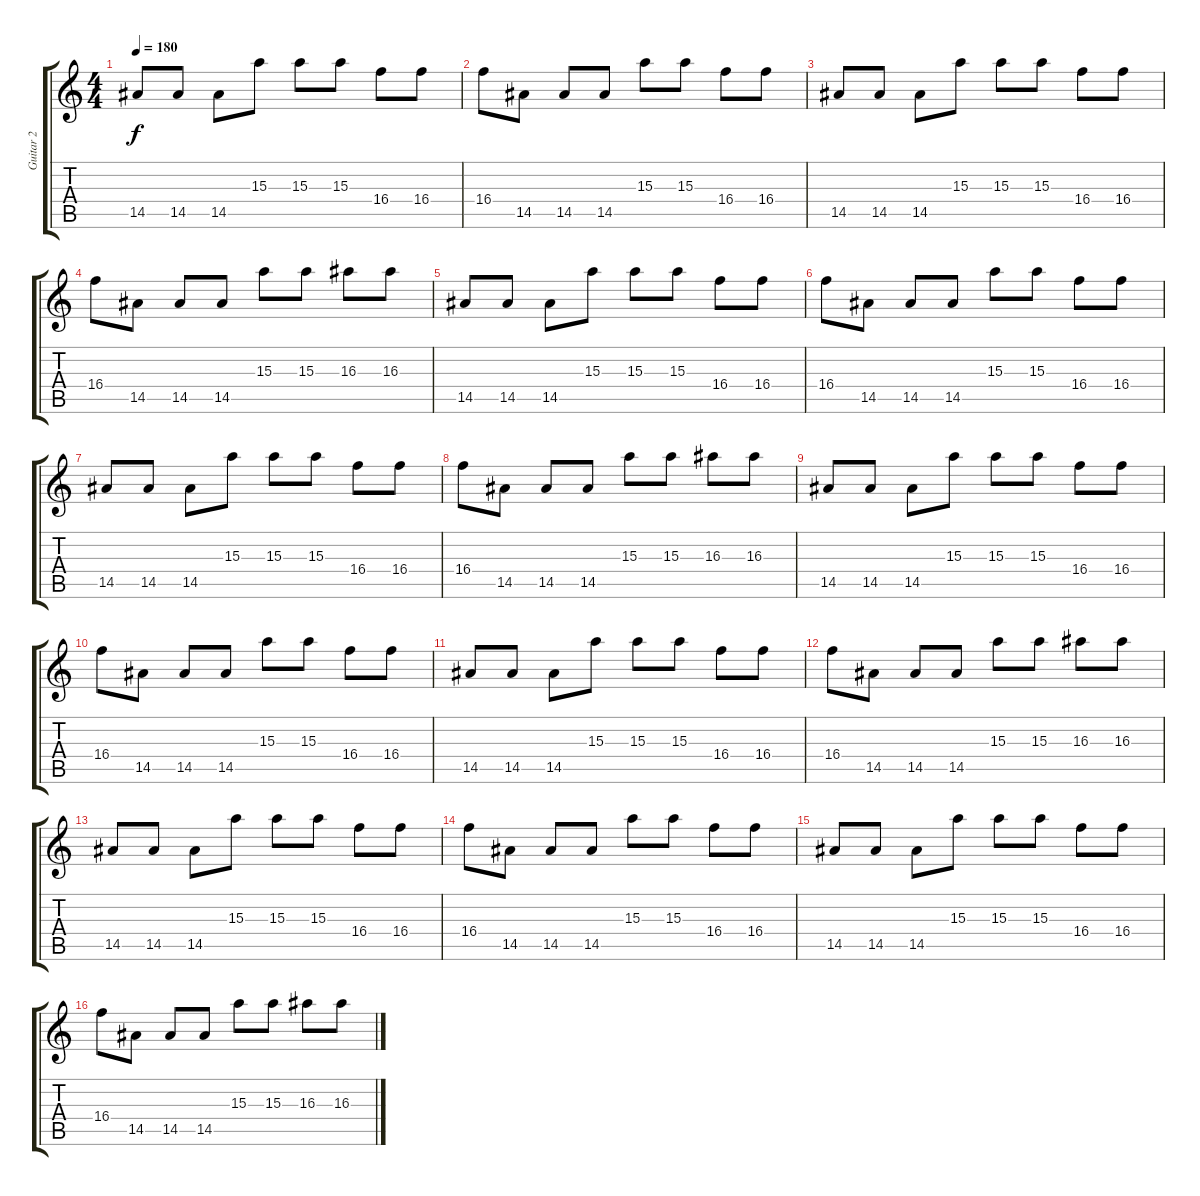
\track ("Guitar 2" "Guitar 2") {instrument overdrivenguitar}
\staff {score tabs}
\tuning (Eb4 Bb3 Gb3 Db3 Ab2 Db2) {hide}
\ts (4 4)
\tempo 180
\clef g2
\ks c
14.5.8{dy f volume 16} 14.5.8 14.5.8 15.3.8 15.3.8 15.3.8 16.4.8 16.4.8 |
16.4.8 14.5.8 14.5.8 14.5.8 15.3.8 15.3.8 16.4.8 16.4.8 |
14.5.8 14.5.8 14.5.8 15.3.8 15.3.8 15.3.8 16.4.8 16.4.8 |
16.4.8 14.5.8 14.5.8 14.5.8 15.3.8 15.3.8 16.3.8 16.3.8 |
14.5.8 14.5.8 14.5.8 15.3.8 15.3.8 15.3.8 16.4.8 16.4.8 |
16.4.8 14.5.8 14.5.8 14.5.8 15.3.8 15.3.8 16.4.8 16.4.8 |
14.5.8 14.5.8 14.5.8 15.3.8 15.3.8 15.3.8 16.4.8 16.4.8 |
16.4.8 14.5.8 14.5.8 14.5.8 15.3.8 15.3.8 16.3.8 16.3.8 |
14.5.8 14.5.8 14.5.8 15.3.8 15.3.8 15.3.8 16.4.8 16.4.8 |
16.4.8 14.5.8 14.5.8 14.5.8 15.3.8 15.3.8 16.4.8 16.4.8 |
14.5.8 14.5.8 14.5.8 15.3.8 15.3.8 15.3.8 16.4.8 16.4.8 |
16.4.8 14.5.8 14.5.8 14.5.8 15.3.8 15.3.8 16.3.8 16.3.8 |
14.5.8 14.5.8 14.5.8 15.3.8 15.3.8 15.3.8 16.4.8 16.4.8 |
16.4.8 14.5.8 14.5.8 14.5.8 15.3.8 15.3.8 16.4.8 16.4.8 |
14.5.8 14.5.8 14.5.8 15.3.8 15.3.8 15.3.8 16.4.8 16.4.8 |
16.4.8 14.5.8 14.5.8 14.5.8 15.3.8 15.3.8 16.3.8 16.3.8
